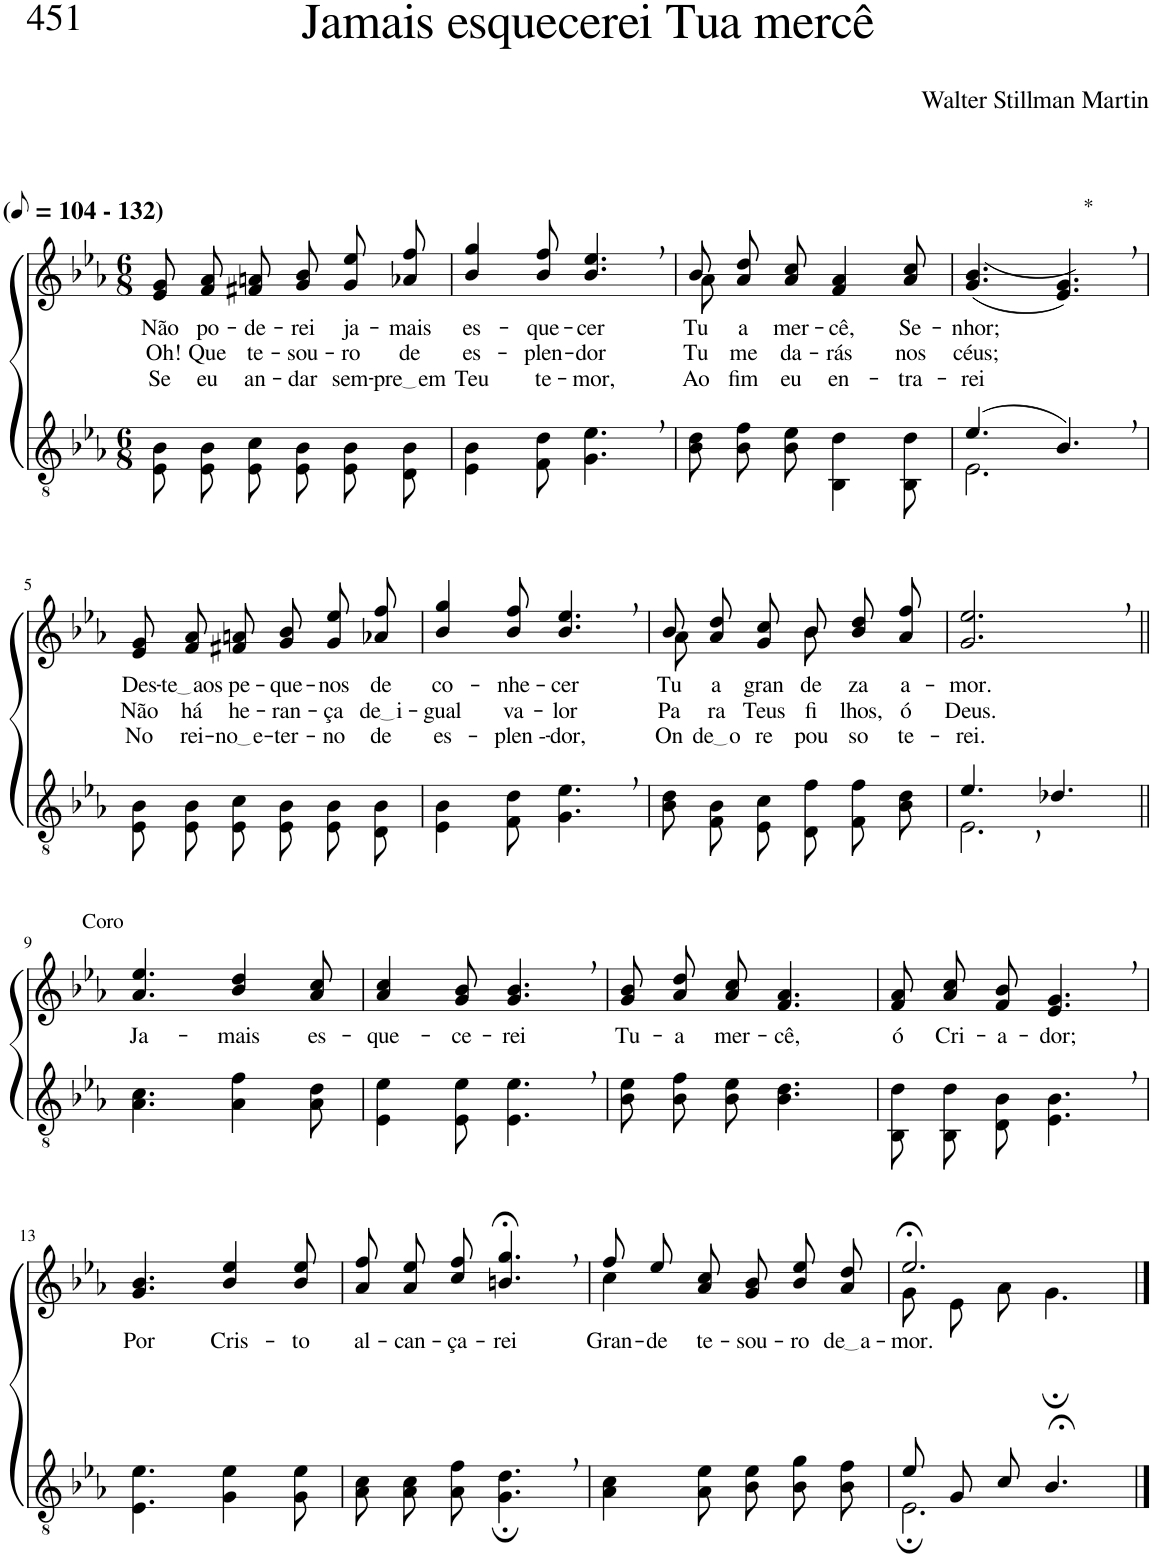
**kern	**kern	**text	**text	**text
*part2	*part1	*part1	*part1	*part1
*staff2	*staff1	*staff1	*staff1	*staff1
*I"Parte III e IV	*I"Parte I e II	*	*	*
*clefGv2	*clefG2	*	*	*
*Trd3c5	*Trd3c5	*	*	*
*k[b-e-a-]	*k[b-e-a-]	*	*	*
*M6/8	*M6/8	*	*	*
*MM52	*MM52	*	*	*
=1	=1	=1	=1	=1
!	!LO:TX:a:B:t=(	!	!	!
!	!LO:TX:a:B:t=- 132)	!	!	!
!	!	!LO:LY:b	!LO:LY:b	!LO:LY:b
8E-/ 8B-/L	8e-/ 8g/L	Não	Oh!	Se
!	!	!LO:LY:b	!LO:LY:b	!LO:LY:b
8E-/ 8B-/	8f/ 8a-/	po-	Que	eu
!	!	!LO:LY:b	!LO:LY:b	!LO:LY:b
8E-/ 8c/J	8f#X/ 8an/J	-de-	te-	an-
!	!	!LO:LY:b	!LO:LY:b	!LO:LY:b
8E-/ 8B-/L	8g\ 8b-\L	-rei	-sou-	-dar
!	!	!LO:LY:b	!LO:LY:b	!LO:LY:b
8E-/ 8B-/	8g\ 8ee-\	ja-	-ro	sem-
!	!	!LO:LY:b	!LO:LY:b	!LO:LY:b
8D/ 8B-/J	8a-X\ 8ff\J	-mais	de	pre em
=2	=2	=2	=2	=2
!	!	!LO:LY:b	!LO:LY:b	!LO:LY:b
4E-\ 4B-\	4b-/ 4gg/	es-	es-	Teu
!	!	!LO:LY:b	!LO:LY:b	!LO:LY:b
8F\ 8d\	8b-/ 8ff/	-que-	-plen-	te-
!	!	!LO:LY:b	!LO:LY:b	!LO:LY:b
4.G\, 4.e-\,	4.b-/, 4.ee-/,	-cer	-dor	-mor,
=3	=3	=3	=3	=3
*	*^	*	*	*
!	!	!	!LO:LY:b	!LO:LY:b	!LO:LY:b
8B-\ 8d\L	8b-\L	8a-\	Tu	Tu	Ao
!	!	!	!LO:LY:b	!LO:LY:b	!LO:LY:b
8B-\ 8f\	8a-\ 8dd\	2ryy	a	me	fim
!	!	!	!LO:LY:b	!LO:LY:b	!LO:LY:b
8B-\ 8e-\J	8a-\ 8cc\J	.	mer-	da-	eu
!	!	!	!LO:LY:b	!LO:LY:b	!LO:LY:b
4BB-\ 4d\	4f/ 4a-/	.	-cê,	-rás	en-
!	!	!	!LO:LY:b	!LO:LY:b	!LO:LY:b
8BB-\ 8d\	8a-/ 8cc/	8ryy	Se-	nos	-tra-
=4	=4	=4	=4	=4	=4
*^	*	*	*	*	*
!	!	!	!	!LO:LY:b	!LO:LY:b	!LO:LY:b
*	*	*v	*v	*	*	*
(4.e-/	2.E-\	((4.g/ 4.b-/	-nhor;	céus;	-rei
!	!	!LO:TX:a:t=*	!	!	!
4.B-,/)	.	4.e-/, 4.g/,))	.	.	.
*v	*v	*	*	*	*
!!LO:LB:g=z
=5	=5	=5	=5	=5
!	!	!LO:LY:b	!LO:LY:b	!LO:LY:b
8E-/ 8B-/L	8e-/ 8g/L	Des-	Não	No
!	!	!LO:LY:b	!LO:LY:b	!LO:LY:b
8E-/ 8B-/	8f/ 8a-/	te aos	há	rei-
!	!	!LO:LY:b	!LO:LY:b	!LO:LY:b
8E-/ 8c/J	8f#X/ 8an/J	pe-	he-	no e
!	!	!LO:LY:b	!LO:LY:b	!LO:LY:b
8E-/ 8B-/L	8g\ 8b-\L	-que-	-ran-	-ter-
!	!	!LO:LY:b	!LO:LY:b	!LO:LY:b
8E-/ 8B-/	8g\ 8ee-\	-nos	-ça	-no
!	!	!LO:LY:b	!LO:LY:b	!LO:LY:b
8D/ 8B-/J	8a-X\ 8ff\J	de	de i	de
=6	=6	=6	=6	=6
!	!	!LO:LY:b	!LO:LY:b	!LO:LY:b
4E-\ 4B-\	4b-/ 4gg/	co-	-gual	es-
!	!	!LO:LY:b	!LO:LY:b	!LO:LY:b
8F\ 8d\	8b-/ 8ff/	-nhe-	va-	-plen --
!	!	!LO:LY:b	!LO:LY:b	!LO:LY:b
4.G\, 4.e-\,	4.b-/, 4.ee-/,	-cer	-lor	-dor,
=7	=7	=7	=7	=7
*	*^	*	*	*
!	!	!	!LO:LY:b	!LO:LY:b	!LO:LY:b
8B-\ 8d\L	8b-\L	8a-\	Tu-	-Pa-	On-
!	!	!	!LO:LY:b	!LO:LY:b	!LO:LY:b
8F\ 8B-\	8a-\ 8dd\	4ryy	-a	-ra	de o
!	!	!	!LO:LY:b	!LO:LY:b	!LO:LY:b
8E-\ 8c\J	8g\ 8cc\J	.	gran-	Teus	re-
!	!	!	!LO:LY:b	!LO:LY:b	!LO:LY:b
8D/ 8f/L	8b-\L	8b-\	-de-	fi-	-pou-
!	!	!	!LO:LY:b	!LO:LY:b	!LO:LY:b
8F/ 8f/	8b-\ 8dd\	4ryy	-za	-lhos,	-so
!	!	!	!LO:LY:b	!LO:LY:b	!LO:LY:b
8B-/ 8d/J	8a-\ 8ff\J	.	a-	ó	te-
*	*v	*v	*	*	*
=8	=8	=8	=8	=8
*^	*	*	*	*
!	!	!	!LO:LY:b	!LO:LY:b	!LO:LY:b
4.e-,/	2.E-\	2.g/, 2.ee-/,	-mor.	Deus.	-rei.
4.d-X/	.	.	.	.	.
*v	*v	*	*	*	*
!!LO:LB:g=z
=9||	=9||	=9||	=9||	=9||
!	!LO:TX:a:t=Coro	!	!	!
!	!	!LO:LY:b	!	!
4.A-\ 4.c\	4.a-/ 4.ee-/	Ja-	.	.
!	!	!LO:LY:b	!	!
4A-\ 4f\	4b-/ 4dd/	-mais	.	.
!	!	!LO:LY:b	!	!
8A-\ 8d\	8a-/ 8cc/	es-	.	.
=10	=10	=10	=10	=10
!	!	!LO:LY:b	!	!
4E-\ 4e-\	4a-/ 4cc/	-que-	.	.
!	!	!LO:LY:b	!	!
8E-\ 8e-\	8g/ 8b-/	-ce-	.	.
!	!	!LO:LY:b	!	!
4.E-\, 4.e-\,	4.g/, 4.b-/,	-rei	.	.
=11	=11	=11	=11	=11
!	!	!LO:LY:b	!	!
8B-\ 8e-\L	8g/ 8b-/L	Tu-	.	.
!	!	!LO:LY:b	!	!
8B-\ 8f\	8a-/ 8dd/	-a	.	.
!	!	!LO:LY:b	!	!
8B-\ 8e-\J	8a-/ 8cc/J	mer-	.	.
!	!	!LO:LY:b	!	!
4.B-\ 4.d\	4.f/ 4.a-/	-cê,	.	.
=12	=12	=12	=12	=12
!	!	!LO:LY:b	!	!
8BB-/ 8d/L	8f/ 8a-/L	ó	.	.
!	!	!LO:LY:b	!	!
8BB-/ 8d/	8a-/ 8cc/	Cri-	.	.
!	!	!LO:LY:b	!	!
8D/ 8B-/J	8f/ 8b-/J	-a-	.	.
!	!	!LO:LY:b	!	!
4.E-\, 4.B-\,	4.e-/, 4.g/,	-dor;	.	.
!!LO:LB:g=z
=13	=13	=13	=13	=13
!	!	!LO:LY:b	!	!
4.E-\ 4.e-\	4.g/ 4.b-/	Por	.	.
!	!	!LO:LY:b	!	!
4G\ 4e-\	4b-/ 4ee-/	Cris-	.	.
!	!	!LO:LY:b	!	!
8G\ 8e-\	8b-/ 8ee-/	-to	.	.
=14	=14	=14	=14	=14
!	!	!LO:LY:b	!	!
8A-\ 8c\L	8a-\ 8ff\L	al-	.	.
!	!	!LO:LY:b	!	!
8A-\ 8c\	8a-\ 8ee-\	-can-	.	.
!	!	!LO:LY:b	!	!
8A-\ 8f\J	8cc\ 8ff\J	-ça-	.	.
!	!	!LO:LY:b	!	!
4.G\;, 4.d\;,	4.bn/;<, 4.gg/;<,	-rei	.	.
=15	=15	=15	=15	=15
!	!	!LO:LY:b	!	!
*	*^	*	*	*
4A-\ 4c\	4cc\	8ff\L	Gran-	.	.
!	!	!	!LO:LY:b	!	!
.	.	8ee-\	-de	.	.
!	!	!	!LO:LY:b	!	!
8A-\ 8e-\	2ryy	8a-\ 8cc\J	te-	.	.
!	!	!	!LO:LY:b	!	!
8B-\ 8e-\L	.	8g\ 8b-\L	-sou-	.	.
!	!	!	!LO:LY:b	!	!
8B-\ 8g\	.	8b-\ 8ee-\	-ro	.	.
!	!	!	!LO:LY:b	!	!
8B-\ 8f\J	.	8a-\ 8dd\J	de a	.	.
=16	=16	=16	=16	=16	=16
*^	*	*	*	*	*
!	!	!	!	!LO:LY:b	!	!
8e-/L	2.E-;\	2.ee-;</	8g\L	-mor.	.	.
8G/	.	.	8e-\	.	.	.
8c/J	.	.	8a-\J	.	.	.
4.B-;</	.	.	4.g;\	.	.	.
*v	*v	*	*	*	*	*
*	*v	*v	*	*	*
==	==	==	==	==
*-	*-	*-	*-	*-
